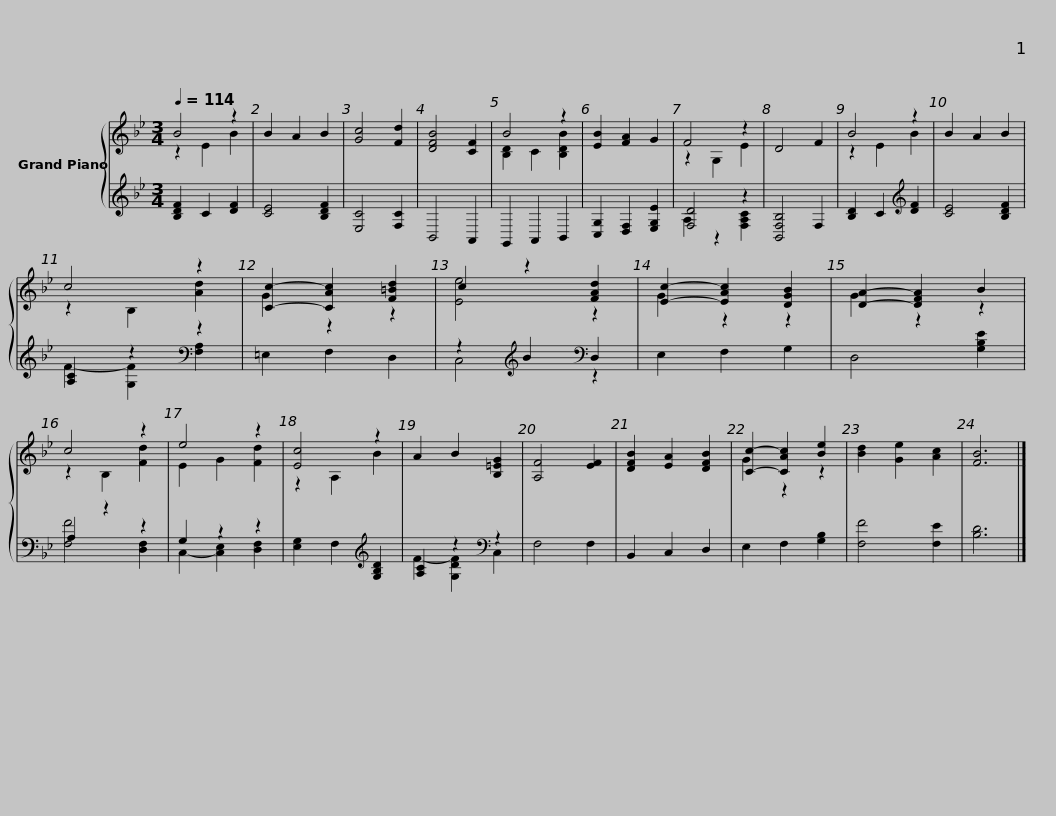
X:1
%%score { ( 1 2 ) | ( 3 4 ) }
L:1/8
Q:1/4=114
M:3/4
I:linebreak $
K:Bb
V:1 treble
V:2 treble
V:3 treble
V:4 treble
V:1
 B4 z2 | B2 A2 B2 | [Gc]4 [Fd]2 | [DFB]4 [CF]2 | B4 z2 | %5
 [EB]2 [FA]2 G2 | F4 z2 | D4 F2 | B4 z2 | B2 A2 B2 |$ %10
 c4 z2 | [Cc]2- [CAc]2 [F=Bd]2 | c2 z2 [FAd]2 | [Ec]2- [EAc]2 [DGB]2 | [DA]2- [DFA]2 B2 | %15
 c4 z2 | e4 z2 | [Ec]4 z2 |$ A2 B2 [B,=EG]2 | [A,F]4 [EF]2 | %20
 [DFB]2 [EA]2 [DFB]2 | [Cc]2- [CAc]2 [Be]2 | [Bd]2 [Ge]2 [Ac]2 | [FB]6 |] %24
V:2
 z2 E2 B2 | x6 | x6 | x6 | [B,D]2 C2 [B,DB]2 | %5
 x6 | z2 G,2 E2 | x6 | z2 E2 B2 | x6 |$ %10
 z2 B,2 [Ad]2 | G2 z2 z2 | [Ee]4 z2 | G2 z2 z2 | G2 z2 z2 | %15
 z2 B,2 [Fd]2 | E2 G2 [Fd]2 | z2 A,2 B2 |$ x6 | x6 | %20
 x6 | G2 z2 z2 | x6 | x6 |] %24
V:3
 [B,DF]2 C2 [DF]2 | [CE]4 [B,DF]2 | [E,C]4 [F,C]2 | B,,4 A,,2 | G,,2 A,,2 B,,2 | %5
 [C,G,]2 [D,F,]2 [E,G,E]2 | [F,D]4 z2 | [B,,F,B,]4 F,2 | [B,D]2 C2[K:treble] [DF]2 | [CE]4 [B,DF]2 |$ %10
 [A,C]2 z2[K:bass] z2 | =E,2 F,2 D,2 | z2[K:treble] B2[K:bass] D,2 | E,2 F,2 G,2 | D,4 [G,B,E]2 | %15
 A,2 z2 z2 | G,2 z2 z2 | [E,G,]2 F,2[K:treble] [G,B,D]2 |$ [A,C]2 z2[K:bass] z2 | F,4 F,2 | %20
 B,,2 C,2 D,2 | E,2 F,2 [G,B,]2 | [F,F]4 [F,E]2 | [B,D]6 |] %24
V:4
 x6 | x6 | x6 | x6 | x6 | %5
 x6 | A,2 z2 [F,A,C]2 | x6 | x4[K:treble] x2 | x6 |$ %10
 F2- [G,F]2[K:bass] [F,A,]2 | x6 | C,4[K:treble][K:bass] z2 | x6 | x6 | %15
 [F,F]4 [D,F,]2 | C,2- [C,E,]2 [D,F,]2 | x4[K:treble] x2 |$ F2- [G,DF]2[K:bass] C,2 | x6 | %20
 x6 | x6 | x6 | x6 |] %24
